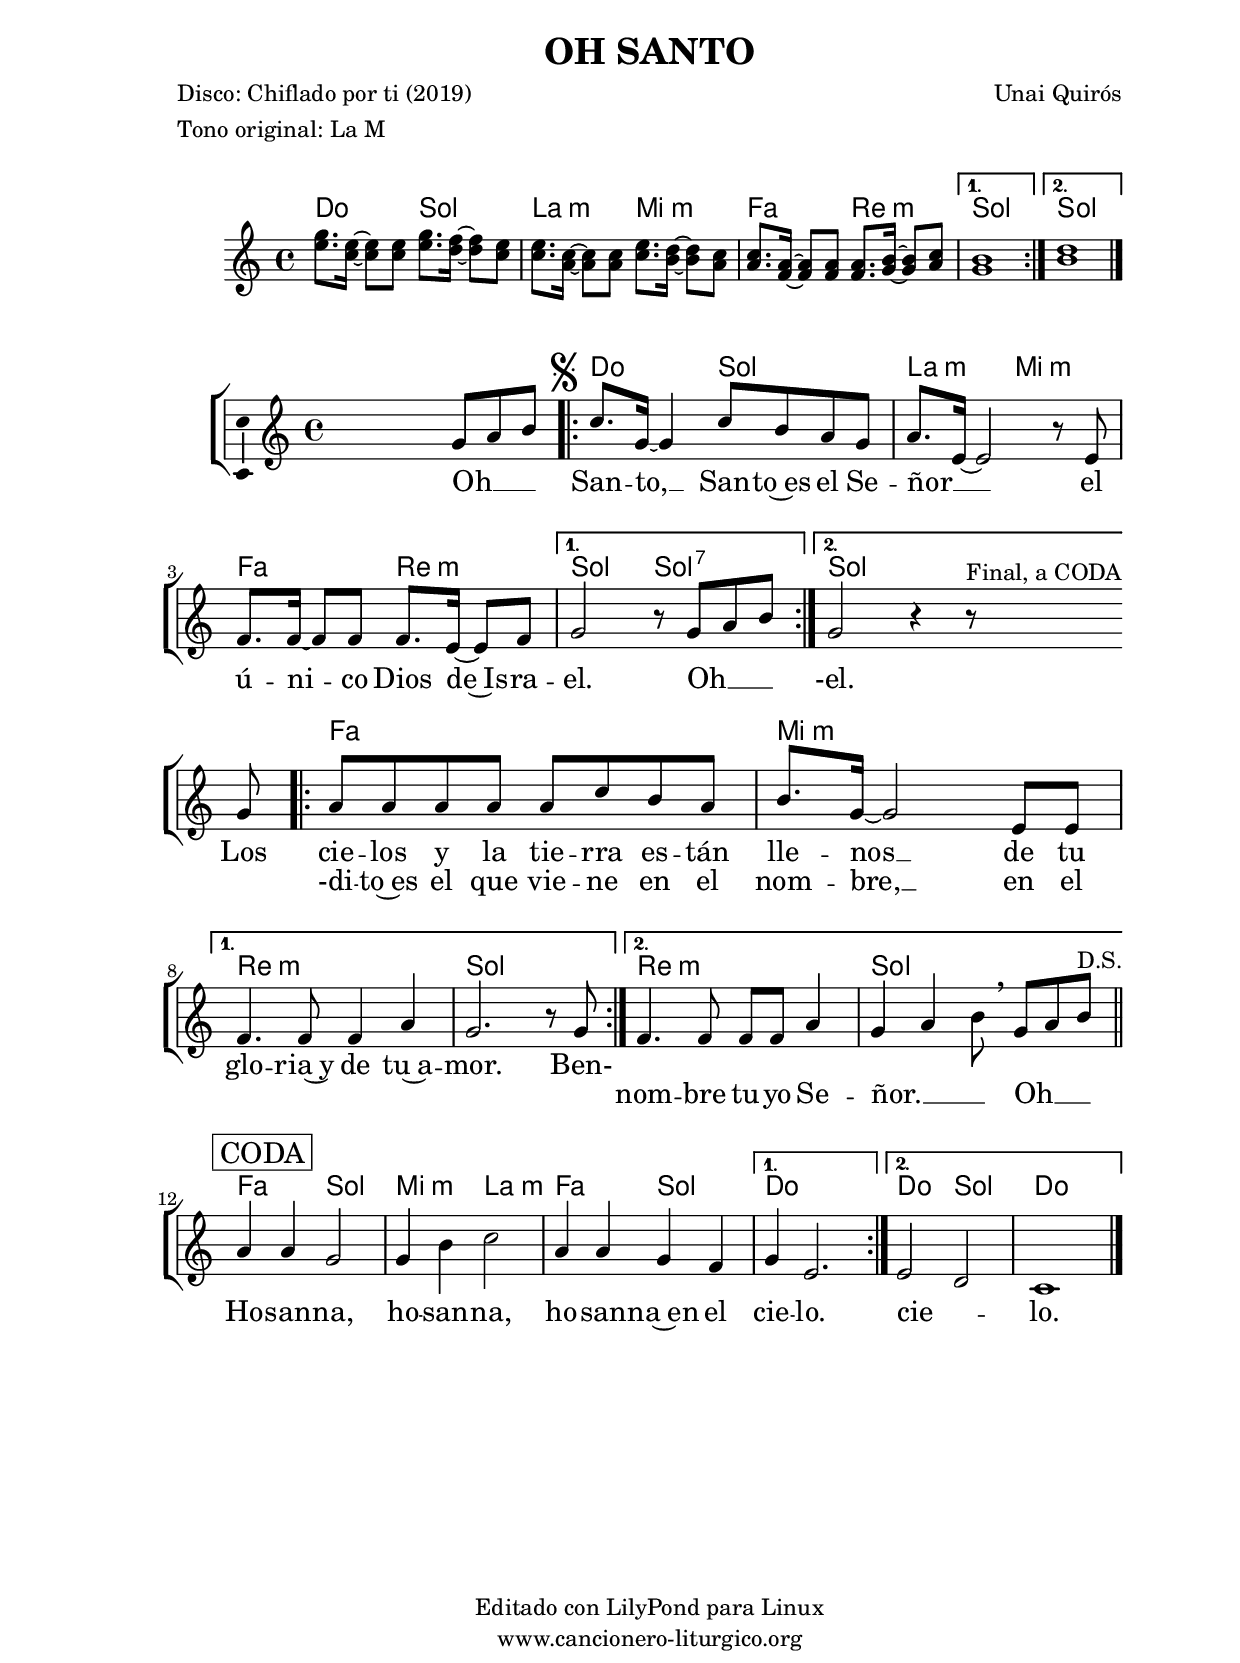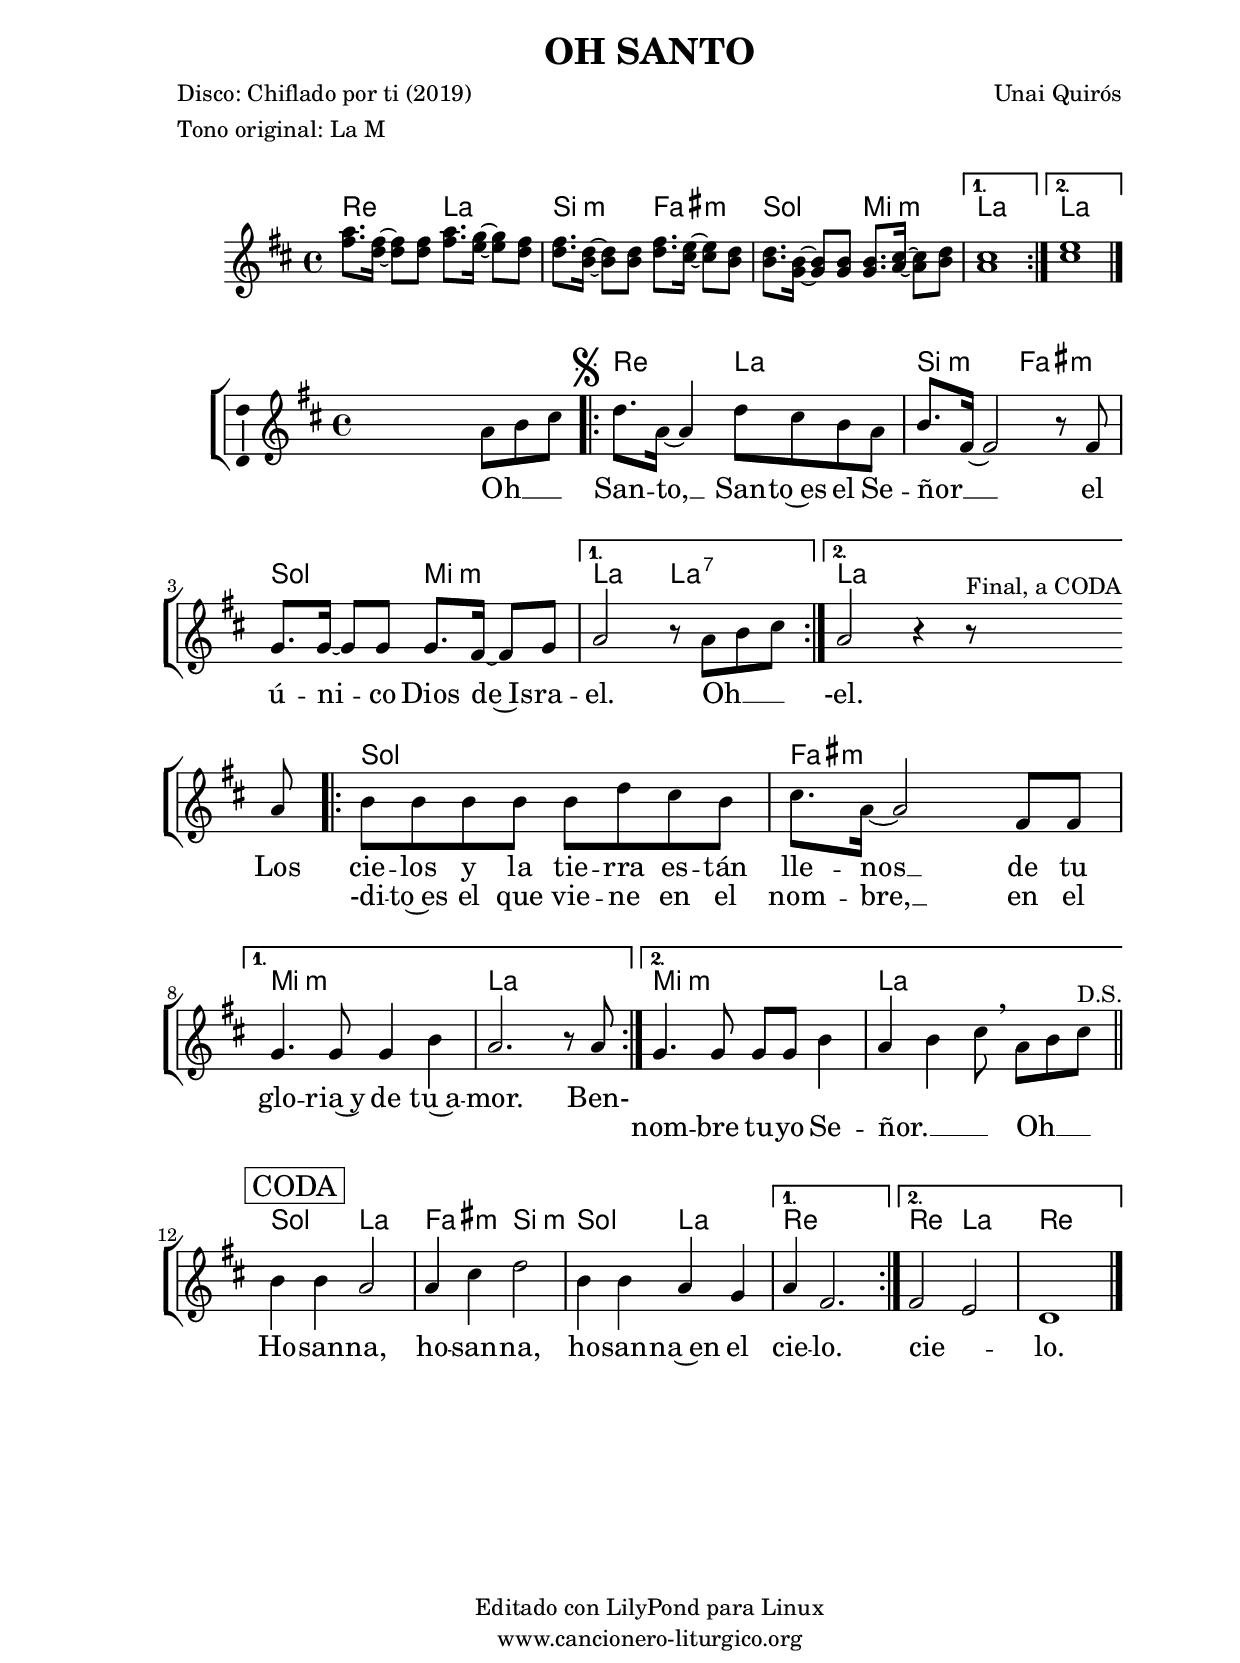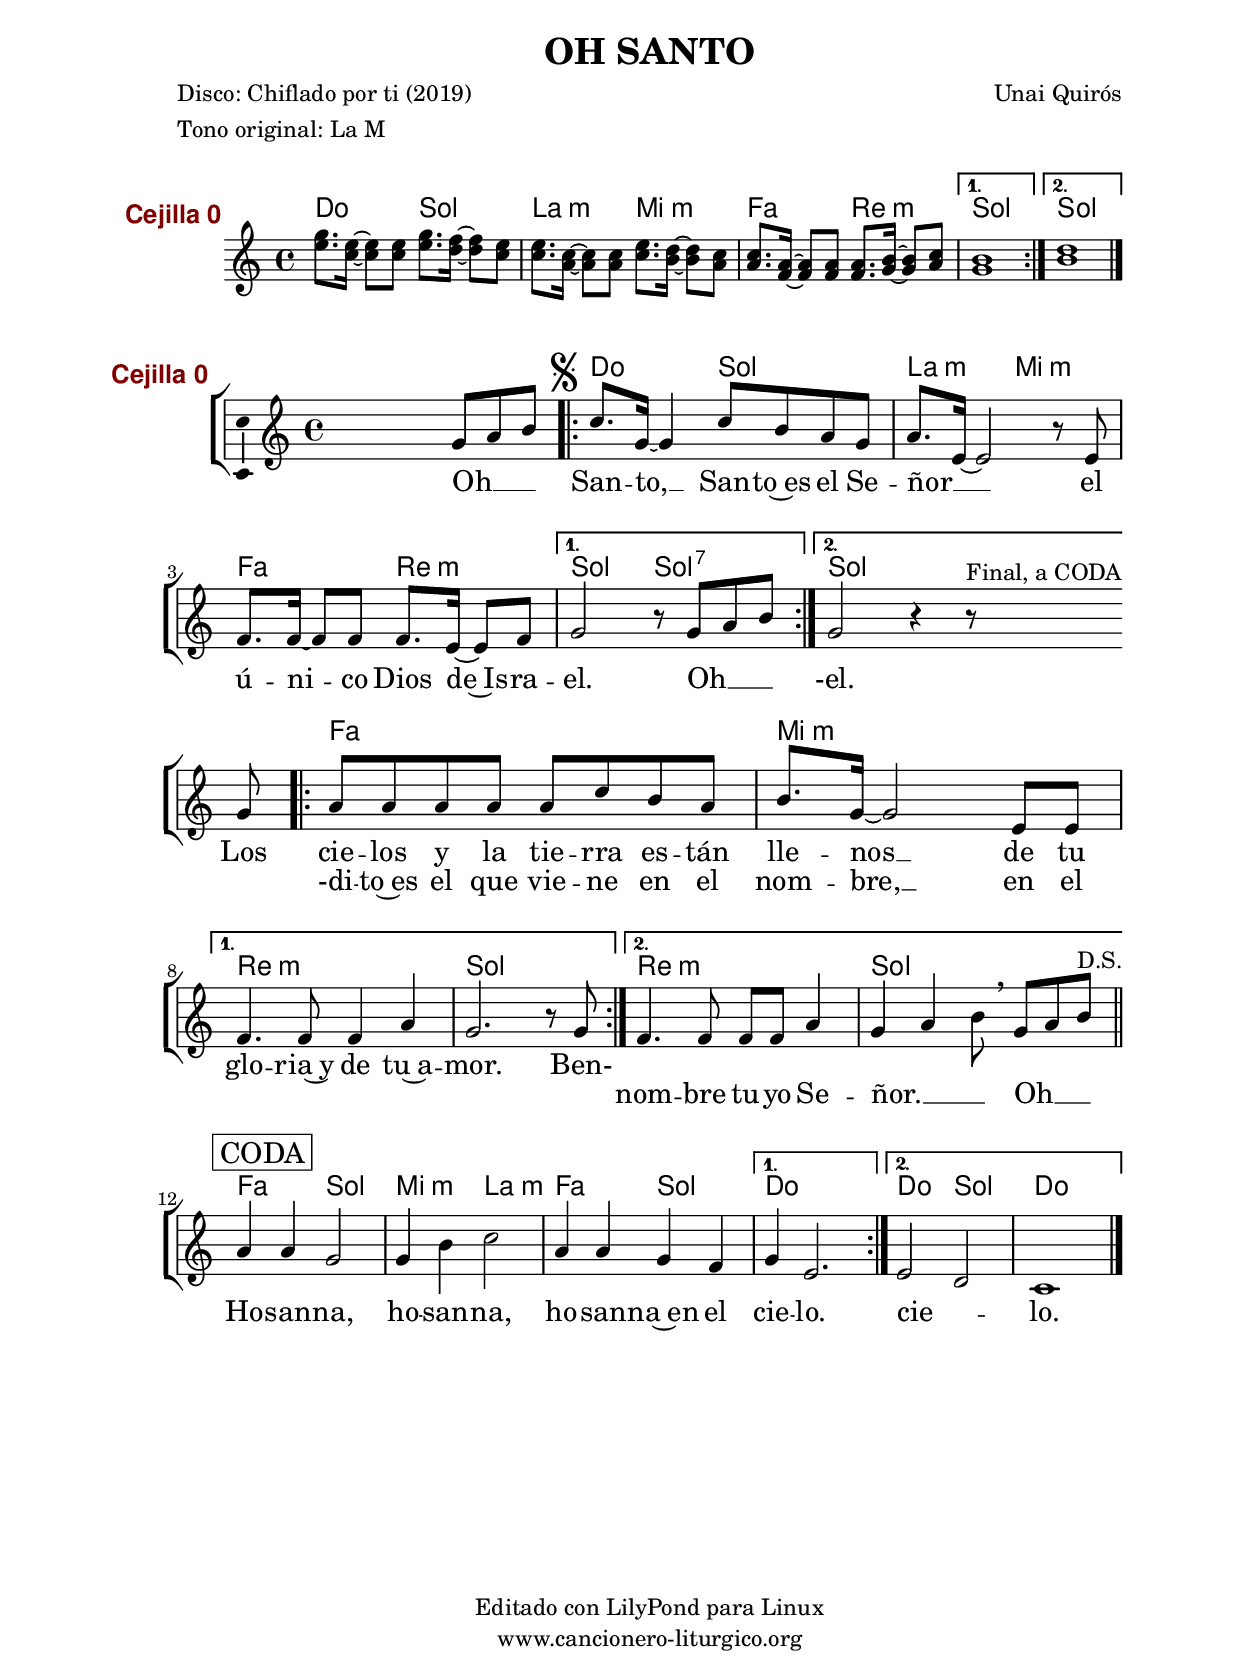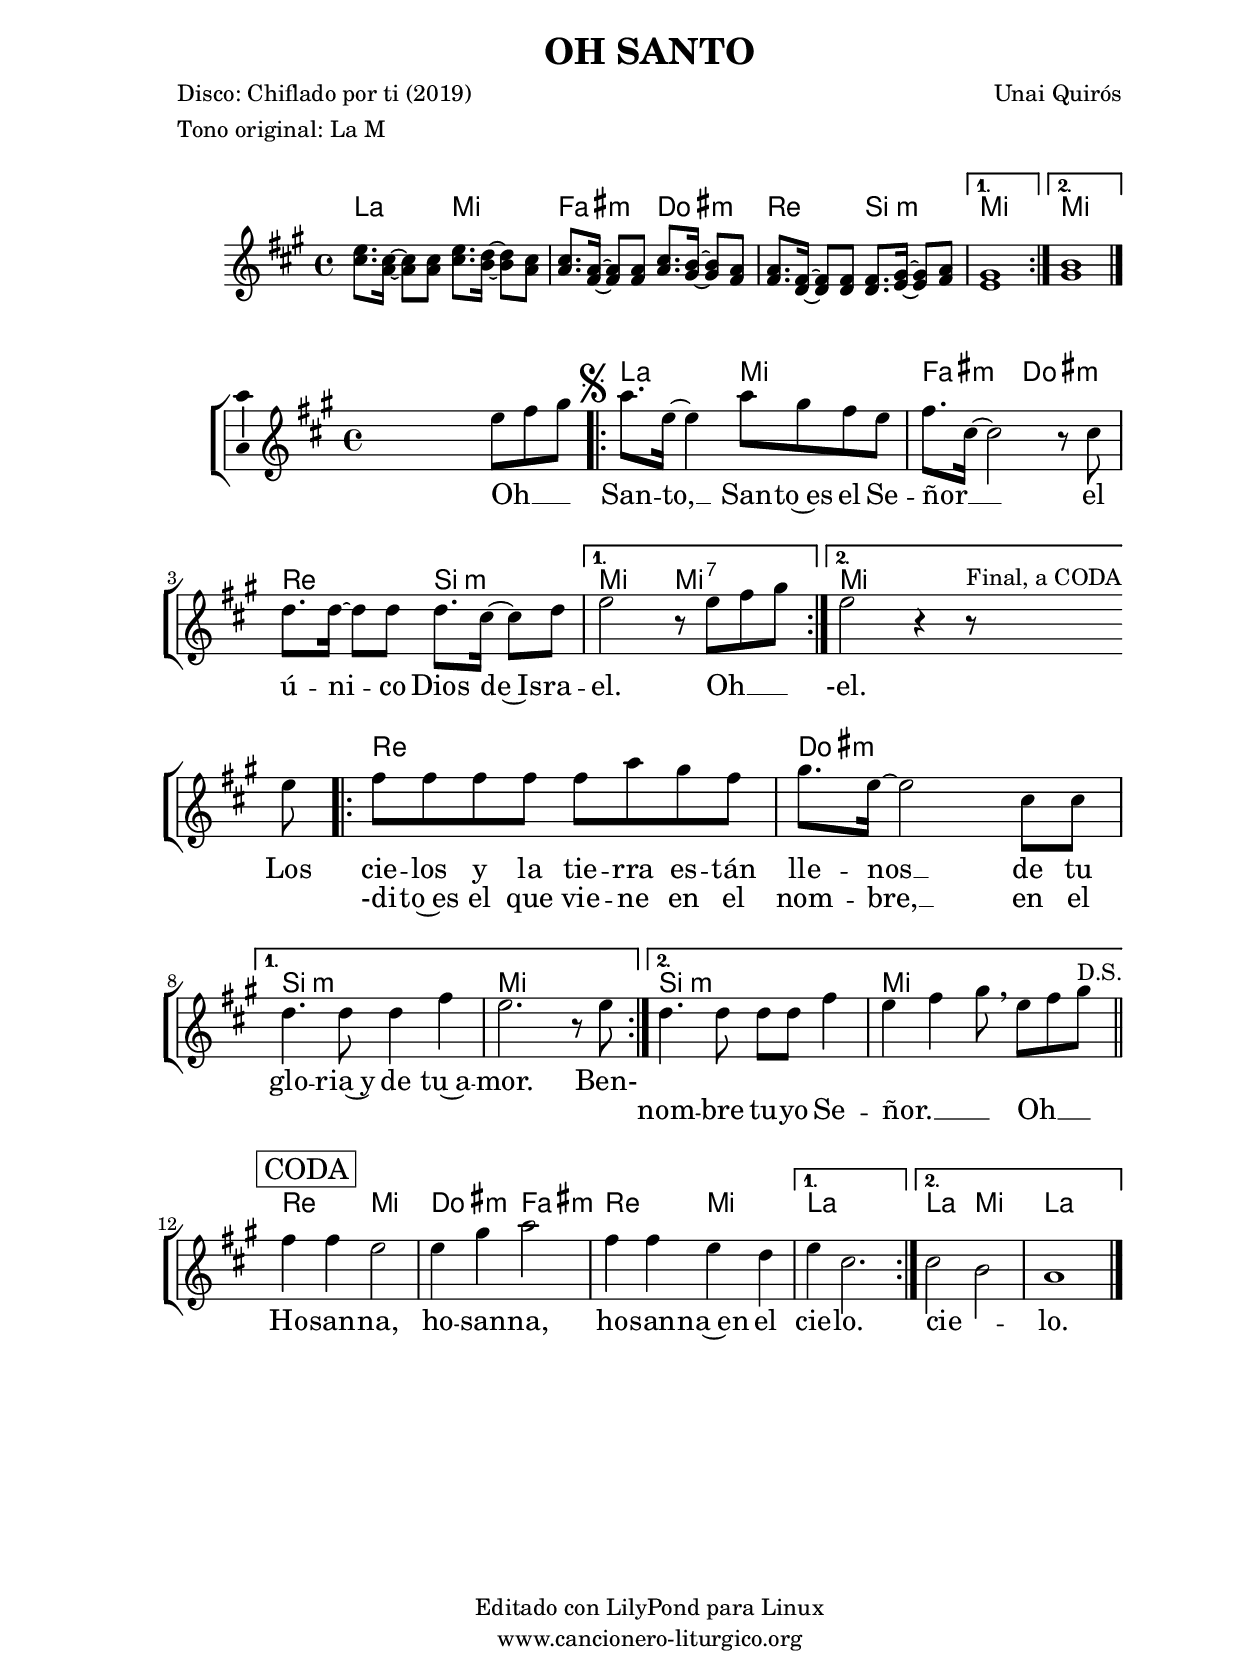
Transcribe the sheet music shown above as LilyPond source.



%versión de lilypond para la que se ha escrito esta partitura:
\version "2.16.0"

	%Tamaño papel
	#(set-default-paper-size "a4")
	%Tamaño partitura
	#(set-global-staff-size 20)
	%No responde al pulsar sobre una nota
	#(ly:set-option 'point-and-click #f)

%parámetros del encabezamiento:
\header {
	title = "OH SANTO"
	subtitle = ""
	composer = "Unai Quirós"
	poet = "Disco: Chiflado por ti (2019)"
	meter = "Tono original: La M"
	arranger = ""
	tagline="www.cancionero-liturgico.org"
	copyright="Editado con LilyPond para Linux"
	tiempo = ""
	usos = "Sanctus"
	letra = ""
	}

%parámetros asociados al papel:
\paper  {
	oddHeaderMarkup = \markup {\fill-line { \on-the-fly #not-first-page \fromproperty #'header:title \on-the-fly #not-first-page \fromproperty #'header:composer }}
	evenHeaderMarkup = \markup {\fill-line { \fromproperty #'header:composer \fromproperty #'header:title }}
	#(set-paper-size "a4")
	print-page-number = ##f
	first-page-number = 1
	print-first-page-number = ##f
%	head-separation = 3.0 \cm
	top-margin = 2.0 \cm
%%%	bottom-margin = 0.5\cm
	bottom-margin = 0.2\cm
	left-margin = 3.0 \cm
	line-width = 16.0 \cm 
	indent = 8\mm
	interscoreline = 2.\mm
	between-system-space = 15\mm
%	para que las partituras no llenen la hoja:
	ragged-bottom = ##t
%	idem para la última hoja:
	ragged-last-bottom = ##f
%	para que las partituras llenen el ancho del papel:
	ragged-last = ##f
	after-title-space = 2.5 \cm
%page-count=1
%system-count=6

	%Flexible Vertical Spacing
%	markup-markup-spacing =
%	#'((basic-distance . 15) (minimum-distance . 15) (padding . 3))
	markup-system-spacing =
	#'((basic-distance . 15) (minimum-distance . 15) (padding . 3))
	system-system-spacing =
	#'((basic-distance . 15) (minimum-distance . 15) (padding . 3))
	score-system-spacing =
	#'((basic-distance . 15) (minimum-distance . 15) (padding . 5))
%	top-system-spacing = % header
%	#'((basic-distance . 8) (minimum-distance . 0) (padding . 0))
%	top-markup-spacing =
%	#'((basic-distance . 20) (minimum-distance . 20) (padding . 0))
	last-bottom-spacing = % footer
	#'((basic-distance . 5) (minimum-distance . 5) (padding . 0))
%	score-markup-spacing =
%	#'((basic-distance . 16) (minimum-distance . 13) (padding . 0))

	}


%parámetros que afectan a toda la partitura:
global =  {
	%clave de sol (G):
	\clef G
	%armadura:
	\transpose a c'
	\key a \major
	\tempo 4=103
	\set Score.tempoHideNote = ##t
	}


acordesintro = {
	\italianChords
	\chordmode {
	\transpose a c'
{

\repeat volta 2 {

a2 e fis:m cis:m d b:m

}
\alternative {
{
e1
}
{
e1
}
}

	}
	}
}



melodiaintro = 
	\transpose a c'
{

	\relative c''{
	\time 4/4

\repeat volta 2 {
<cis e>8. <a cis>16~<a cis>8 <a cis>8 <cis e>8. <b d>16~<b d>8 <a cis>8
<a cis>8. <fis a>16~<fis a>8 <fis a>8 <a cis>8. <gis b>16~<gis b>8 <fis a>8
<fis a>8. <d fis>16~<d fis>8 <d fis>8 <d fis>8. <e gis>16~<e gis>8 <fis a>8
}
\alternative {
{
<e gis>1
}
{
<gis b>1
}
}

}

	\bar "|."
	}

acordes = {
	\italianChords
	\chordmode {
	\transpose a c'
{

\partial2 s2

\repeat volta 2 {

a2 e fis:m cis:m d b:m

}
\alternative {
{
e2 e:7
}
{
e2 s4 %s4
}
}

%s2 s4
s4

\repeat volta 2 {
d1 cis:m
}
\alternative {
{
b1:m e
}
{
b1:m e
}
}


\repeat volta 2 {
d2 e cis:m fis:m d e
}
\alternative {
{
a1
}
{
a2 e a1
}
}

	}
	}
}


melodia = 
	\transpose a c'
{
	\time 4/4

\relative c'{

\partial2 s8 e8 fis gis

\repeat volta 2 {

\mark \markup { \musicglyph #"scripts.segno" }

a8. e16~e4 a8 gis fis e
fis8. cis16~cis2 r8 cis8
d8. d16~d8 d8 d8. cis16~cis8 d8
}
\alternative {
{
e2 r8 e8 fis gis
}
{
e2 r4 r8^"Final, a CODA" %s8
}
}

\bar ""
\break

%s2 s4 s8
e8

\repeat volta 2 {
fis8 fis fis fis fis a gis fis    %primera vez, el quinto fis es un a
gis8. e16~e2 cis8 cis
\break
}
\alternative {
{
d4. d8 d4 fis
e2. r8 e8
}
{
d4. d8 d d fis4
e4 fis gis8 \breathe e8 fis gis^"D.S."
}
}

\bar "||"
\mark \markup {
\override #'(box-padding . 0.5)
\box
\line { CODA }
%%%\line { \bold CODA }
}
%%%\mark \markup {"Coda"}

\break

\repeat volta 2 {
fis4 fis e2
e4 gis a2
fis4 fis e d
}
\alternative {
{
e4 cis2.
}
{
cis2 b
a1
}
}

}

	\bar "|."
	}


texto = \lyricmode {
Oh __ _ _ San -- to, __
San -- to~es el Se -- ñor __ _
el ú -- ni -- co Dios de~Is -- ra -- el.
Oh __ _ _
-el.

Los cie -- los y la tie -- rra es -- tán lle -- nos __
de tu glo -- ria~y de tu~a -- mor.
Ben-

\skip4 \skip4 \skip4 \skip4 \skip4 \skip4 \skip4 \skip4 \skip4 \skip4 \skip4

Ho -- san -- na, ho -- san -- na, ho -- san -- na~en el cie -- lo.
cie -- _ lo.

	}

textodos = \lyricmode {
\skip4 \skip4 \skip4 \skip4 \skip4 \skip4 \skip4 \skip4 \skip4 \skip4 \skip4 \skip4
\skip4 \skip4 \skip4 \skip4 \skip4 \skip4 \skip4 \skip4 \skip4 \skip4 \skip4 \skip4

-di -- to~es el que vie -- ne en el nom -- bre, __
en el

\skip4 \skip4 \skip4 \skip4 \skip4 \skip4

nom -- bre tu -- yo Se -- ñor. __ _ _
Oh __ _ _

}

acordesintroStaff = \context ChordNames = acordesintroStaff <<
	\set chordChanges = ##t
	\acordesintro
	>>

acordesStaff = \context ChordNames = acordesStaff <<
	\set chordChanges = ##t
	\acordes
	>>


%%%%%%%%%%%%%%%%%%%%%%%%%%%%%%%%%%% CEJILLA %%%%%%%%%%%%%%%%%%%%%%%%%%%%%%%%%%%
acordesintrocejilla = {
%%%	\override ChordNames.ChordName #'font-size = #-1
%%%	\override ChordNames.ChordName #'font-series = #'bold
	\transpose c c {
		\acordesintro
		}
	}

acordesintrocejillaStaff = \context ChordNames = acordesintrocejillaStaff <<
	\set Staff.instrumentName = \markup \with-color #darkred \larger \bold \sans "Cejilla 0"
	\set chordChanges = ##t
	\acordesintrocejilla
	>>
acordescejilla = {
%%%	\override ChordNames.ChordName #'font-size = #-1
%%%	\override ChordNames.ChordName #'font-series = #'bold
	\transpose c c {
		\acordes
		}
	}

acordescejillaStaff = \context ChordNames = acordescejillaStaff <<
	\set Staff.instrumentName = \markup \with-color #darkred \larger \bold \sans "Cejilla 0"
	\set chordChanges = ##t
	\acordescejilla
	>>
%%%%%%%%%%%%%%%%%%%%%%%%%%%%%%%%%%% CEJILLA %%%%%%%%%%%%%%%%%%%%%%%%%%%%%%%%%%%


vozintroStaff = \context Voice = vozintroStaff
<<
	\override Staff.StaffSymbol #'staff-space = #(magstep -0.35)
	\set Staff.midiInstrument = #"english horn"
	\set Staff.midiMinimumVolume = #0.7
	\set Staff.midiMaximumVolume = #0.9
	\global
	\melodiaintro
	>>

vozStaff = \context Voice = vozStaff
\with {\consists "Ambitus_engraver"}
<<
%	\set Staff.instrumentName = ""
%	\set Staff.shortInstrumentName = ""
%	\set Staff.midiInstrument = #"clarinet"
%	\set Staff.midiInstrument = #"cello"
	\set Staff.midiInstrument = #"flute"
%	\set Staff.midiInstrument = #"electric guitar (jazz)"
%	\set Staff.midiInstrument = #"english horn"
%	\set Staff.midiInstrument = #"violin"
%	\set Staff.midiInstrument = #"glockenspiel"
	\set Staff.midiMinimumVolume = #0.7
	\set Staff.midiMaximumVolume = #0.9
	\global
	\melodia
	>>

textoStaff = \context Lyrics = textoStaff <<
	\lyricsto vozStaff \texto
	>>

textodosStaff = \context Lyrics = textodosStaff <<
	\lyricsto vozStaff \textodos
	>>


\book {
	\score {
		\context ChoirStaff {
%			\override StaffGroup.SystemStartBracket #'collapse-height = #1
%			\override Score.SystemStartBar #'collapse-height = #1
			<<
			\acordesintroStaff
			\vozintroStaff
			>>
			}
		\layout {
system-count=1
	    		\context {
				\Lyrics
				\override LyricText #'font-size = #2
				}
	   		 \context {
				\Score
				\override StaffSymbol #'staff-space = #(magstep +3)
				}
			}
		}
	\score {
		<<
		\context ChoirStaff {
			\override StaffGroup.SystemStartBracket #'collapse-height = #1
			\override Score.SystemStartBar #'collapse-height = #1
			<<
			\acordesStaff
			\vozStaff
			\textoStaff
			\textodosStaff
			>>
			}

		>>
		\layout {
	    		\context {
				\Lyrics
				\override LyricText #'font-size = #2
				}
	   		 \context {
				\Score
				\override StaffSymbol #'staff-space = #(magstep +3)
				}
			}
		}
	\score {
		\unfoldRepeats
		<<
		\context ChoirStaff {
			<<
			\acordesintroStaff
			\vozintroStaff
			>>
			<<
			\acordesStaff
			\vozStaff
			>>
			}

		>>
		\midi {
	  		\context {
	  			\Score
				tempoWholesPerMinute = #(ly:make-moment 70 4)
				}
			}
		}
	}


%Partitura para guitarra
#(define output-suffix "G")
\book {
	\score {
		\context ChoirStaff {
%			\override StaffGroup.SystemStartBracket #'collapse-height = #1
%			\override Score.SystemStartBar #'collapse-height = #1
			<<
			\acordesintrocejillaStaff
			\vozintroStaff
			>>
			}
		\layout {
system-count=1
%%%%%%%%%%%%%%%%%%%%%%%%%%%%%%%%%%% CEJILLA %%%%%%%%%%%%%%%%%%%%%%%%%%%%%%%%%%%
			\context {
				\ChordNames \consists Instrument_name_engraver
				}
%%%%%%%%%%%%%%%%%%%%%%%%%%%%%%%%%%% CEJILLA %%%%%%%%%%%%%%%%%%%%%%%%%%%%%%%%%%%
	    		\context {
				\Lyrics
				\override LyricText #'font-size = #2
				}
	   		 \context {
				\Score
				\override StaffSymbol #'staff-space = #(magstep +3)
				}
			}
		}
	\score {
		<<
		\context ChoirStaff {
			\override StaffGroup.SystemStartBracket #'collapse-height = #1
			\override Score.SystemStartBar #'collapse-height = #1
			<<
			\acordescejillaStaff
			\vozStaff
			\textoStaff
			\textodosStaff
			>>
			}

		>>
		\layout {
%%%%%%%%%%%%%%%%%%%%%%%%%%%%%%%%%%% CEJILLA %%%%%%%%%%%%%%%%%%%%%%%%%%%%%%%%%%%
			\context {
				\ChordNames \consists Instrument_name_engraver
				}
%%%%%%%%%%%%%%%%%%%%%%%%%%%%%%%%%%% CEJILLA %%%%%%%%%%%%%%%%%%%%%%%%%%%%%%%%%%%
	    		\context {
				\Lyrics
				\override LyricText #'font-size = #2
				}
	   		 \context {
				\Score
				\override StaffSymbol #'staff-space = #(magstep +3)
				}
			}
		}
	}


#(define output-suffix "C")
\book {
	\score {
		\context ChoirStaff {
%			\override StaffGroup.SystemStartBracket #'collapse-height = #1
%			\override Score.SystemStartBar #'collapse-height = #1
\transpose c d
			<<
			\acordesintroStaff
			\vozintroStaff
			>>
			}
		\layout {
system-count=1
	    		\context {
				\Lyrics
				\override LyricText #'font-size = #2
				}
	   		 \context {
				\Score
				\override StaffSymbol #'staff-space = #(magstep +3)
				}
			}
		}
	\score {
		<<
		\context ChoirStaff {
			\override StaffGroup.SystemStartBracket #'collapse-height = #1
			\override Score.SystemStartBar #'collapse-height = #1
\transpose c d
			<<
			\acordesStaff
			\vozStaff
			\textoStaff
			\textodosStaff
			>>
			}

		>>
		\layout {
	    		\context {
				\Lyrics
				\override LyricText #'font-size = #2
				}
	   		 \context {
				\Score
				\override StaffSymbol #'staff-space = #(magstep +3)
				}
			}
		}
	}


#(define output-suffix "S")
\book {
	\score {
		\context ChoirStaff {
%			\override StaffGroup.SystemStartBracket #'collapse-height = #1
%			\override Score.SystemStartBar #'collapse-height = #1
\transpose c a,
			<<
			\acordesintroStaff
			\vozintroStaff
			>>
			}
		\layout {
system-count=1
	    		\context {
				\Lyrics
				\override LyricText #'font-size = #2
				}
	   		 \context {
				\Score
				\override StaffSymbol #'staff-space = #(magstep +3)
				}
			}
		}
	\score {
		<<
		\context ChoirStaff {
			\override StaffGroup.SystemStartBracket #'collapse-height = #1
			\override Score.SystemStartBar #'collapse-height = #1
\transpose c a
			<<
			\acordesStaff
			\vozStaff
			\textoStaff
			\textodosStaff
			>>
			}

		>>
		\layout {
	    		\context {
				\Lyrics
				\override LyricText #'font-size = #2
				}
	   		 \context {
				\Score
				\override StaffSymbol #'staff-space = #(magstep +3)
				}
			}
		}
	}


